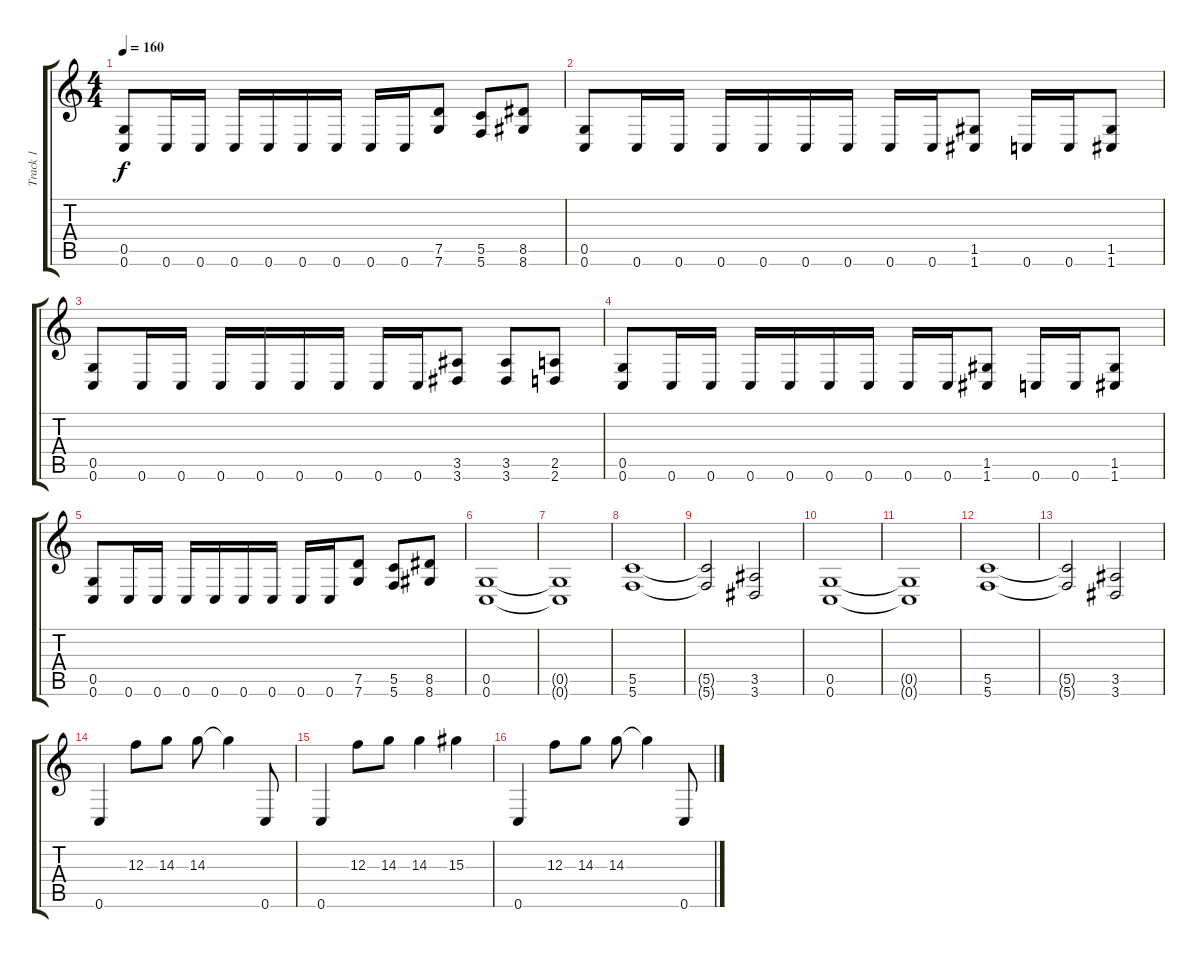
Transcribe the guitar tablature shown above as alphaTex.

\track ("Track 1" "Track 1") {instrument distortionguitar}
\staff {score tabs}
\tuning (D4 A3 F3 C3 G2 C2) {hide}
\ts (4 4)
\tempo 160
\clef g2
\ks c
(0.5 0.6).8{dy f} 0.6.16 0.6.16 0.6.16 0.6.16 0.6.16 0.6.16 0.6.16 0.6.16 (7.5 7.6).8 (5.5 5.6).8 (8.5 8.6).8 |
(0.5 0.6).8 0.6.16 0.6.16 0.6.16 0.6.16 0.6.16 0.6.16 0.6.16 0.6.16 (1.5 1.6).8 0.6.16 0.6.16 (1.5 1.6).8 |
(0.5 0.6).8 0.6.16 0.6.16 0.6.16 0.6.16 0.6.16 0.6.16 0.6.16 0.6.16 (3.5 3.6).8 (3.5 3.6).8 (2.5 2.6).8 |
(0.5 0.6).8 0.6.16 0.6.16 0.6.16 0.6.16 0.6.16 0.6.16 0.6.16 0.6.16 (1.5 1.6).8 0.6.16 0.6.16 (1.5 1.6).8 |
(0.5 0.6).8 0.6.16 0.6.16 0.6.16 0.6.16 0.6.16 0.6.16 0.6.16 0.6.16 (7.5 7.6).8 (5.5 5.6).8 (8.5 8.6).8 |
(0.5 0.6).1 |
(0.5{t} 0.6{t}).1 |
(5.5 5.6).1 |
(5.5{t} 5.6{t}).2 (3.5 3.6).2 |
(0.5 0.6).1 |
(0.5{t} 0.6{t}).1 |
(5.5 5.6).1 |
(5.5{t} 5.6{t}).2 (3.5 3.6).2 |
0.6.4 12.3.8 14.3.8 14.3.8 14.3{t}.4 0.6.8 |
0.6.4 12.3.8 14.3.8 14.3.4 15.3.4 |
0.6.4 12.3.8 14.3.8 14.3.8 14.3{t}.4 0.6.8
